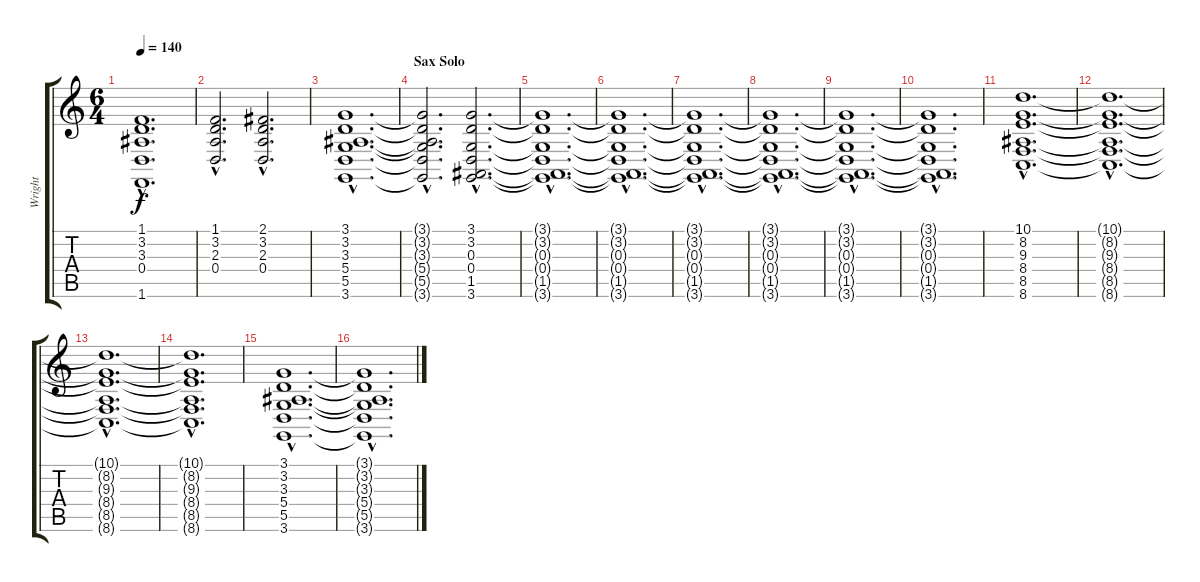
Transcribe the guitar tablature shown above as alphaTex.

\track ("Wright" "Wright") {instrument drawbarorgan}
\staff {score tabs}
\tuning (E4 B3 G3 D3 A2 E2) {hide}
\ts (6 4)
\tempo 140
\clef g2
\ks c
(1.1{hac} 3.2{hac} 3.3{hac} 0.4{hac} 1.6{hac}).1{d dy f} |
(1.1{hac} 3.2{hac} 2.3{hac} 0.4{hac}).2{d} (2.1{hac} 3.2{hac} 2.3{hac} 0.4{hac}).2{d} |
(3.1{hac} 3.2{hac} 3.3{hac} 5.4{hac} 5.5{hac} 3.6{hac}).1{d} |
\section ("" "Sax Solo")
(3.1{hac t} 3.2{hac t} 3.3{hac t} 5.4{hac t} 5.5{hac t} 3.6{hac t}).2{d} (3.1{hac} 3.2{hac} 0.3{hac} 0.4{hac} 1.5{hac} 3.6{hac}).2{d} |
(3.1{hac t} 3.2{hac t} 0.3{hac t} 0.4{hac t} 1.5{hac t} 3.6{hac t}).1{d} |
(3.1{hac t} 3.2{hac t} 0.3{hac t} 0.4{hac t} 1.5{hac t} 3.6{hac t}).1{d} |
(3.1{hac t} 3.2{hac t} 0.3{hac t} 0.4{hac t} 1.5{hac t} 3.6{hac t}).1{d} |
(3.1{hac t} 3.2{hac t} 0.3{hac t} 0.4{hac t} 1.5{hac t} 3.6{hac t}).1{d} |
(3.1{hac t} 3.2{hac t} 0.3{hac t} 0.4{hac t} 1.5{hac t} 3.6{hac t}).1{d} |
(3.1{hac t} 3.2{hac t} 0.3{hac t} 0.4{hac t} 1.5{hac t} 3.6{hac t}).1{d} |
(10.1{hac} 8.2{hac} 9.3{hac} 8.4{hac} 8.5{hac} 8.6{hac}).1{d} |
(10.1{hac t} 8.2{hac t} 9.3{hac t} 8.4{hac t} 8.5{hac t} 8.6{hac t}).1{d} |
(10.1{hac t} 8.2{hac t} 9.3{hac t} 8.4{hac t} 8.5{hac t} 8.6{hac t}).1{d} |
(10.1{hac t} 8.2{hac t} 9.3{hac t} 8.4{hac t} 8.5{hac t} 8.6{hac t}).1{d} |
(3.1{hac} 3.2{hac} 3.3{hac} 5.4{hac} 5.5{hac} 3.6{hac}).1{d} |
(3.1{hac t} 3.2{hac t} 3.3{hac t} 5.4{hac t} 5.5{hac t} 3.6{hac t}).1{d}
